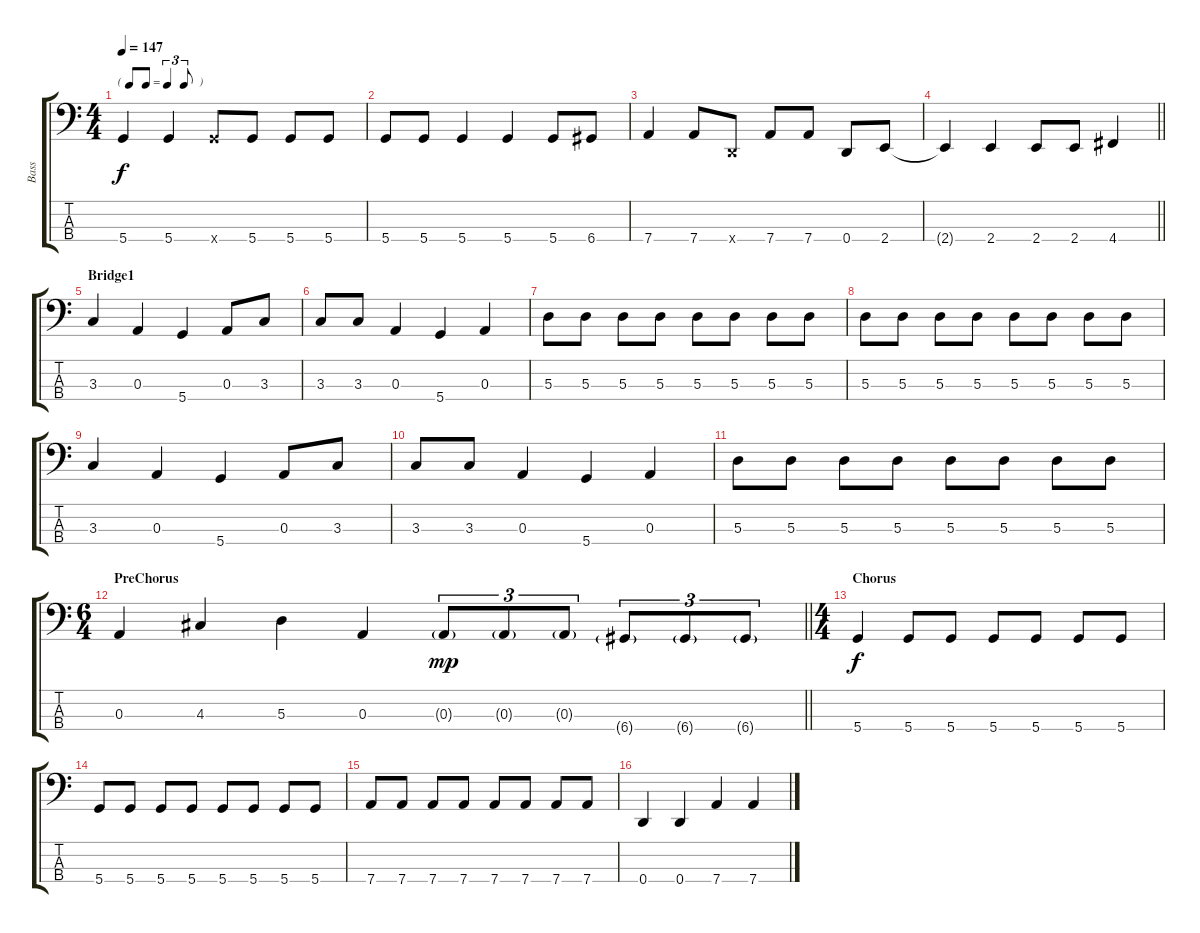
\track ("Bass" "Bass") {instrument electricbasspick}
\staff {score tabs}
\tuning (G2 D2 A1 D1) {hide}
\ts (4 4)
\tf triplet8th
\tempo 147
\clef f4
\ks c
5.4.4{dy f} 5.4.4 5.4{x}.8 5.4.8 5.4.8 5.4.8 |
5.4.8 5.4.8 5.4.4 5.4.4 5.4.8 6.4.8 |
7.4.4 7.4.8 0.4{x}.8 7.4.8 7.4.8 0.4.8 2.4.8 |
\barLineRight lightlight
2.4{t}.4 2.4.4 2.4.8 2.4.8 4.4.4 |
\section ("" "Bridge1")
3.3.4 0.3.4 5.4.4 0.3.8 3.3.8 |
3.3.8 3.3.8 0.3.4 5.4.4 0.3.4 |
5.3.8 5.3.8 5.3.8 5.3.8 5.3.8 5.3.8 5.3.8 5.3.8 |
5.3.8 5.3.8 5.3.8 5.3.8 5.3.8 5.3.8 5.3.8 5.3.8 |
3.3.4 0.3.4 5.4.4 0.3.8 3.3.8 |
3.3.8 3.3.8 0.3.4 5.4.4 0.3.4 |
5.3.8 5.3.8 5.3.8 5.3.8 5.3.8 5.3.8 5.3.8 5.3.8 |
\ts (6 4)
\section ("" "PreChorus")
\barLineRight lightlight
0.3.4 4.3.4 5.3.4 0.3.4 0.3{g}.8{tu (3 2) dy mp} 0.3{g}.8{tu (3 2)} 0.3{g}.8{tu (3 2)} 6.4{g}.8{tu (3 2)} 6.4{g}.8{tu (3 2)} 6.4{g}.8{tu (3 2)} |
\ts (4 4)
\section ("" "Chorus")
5.4.4{dy f} 5.4.8 5.4.8 5.4.8 5.4.8 5.4.8 5.4.8 |
5.4.8 5.4.8 5.4.8 5.4.8 5.4.8 5.4.8 5.4.8 5.4.8 |
7.4.8 7.4.8 7.4.8 7.4.8 7.4.8 7.4.8 7.4.8 7.4.8 |
0.4.4 0.4.4 7.4.4 7.4.4
